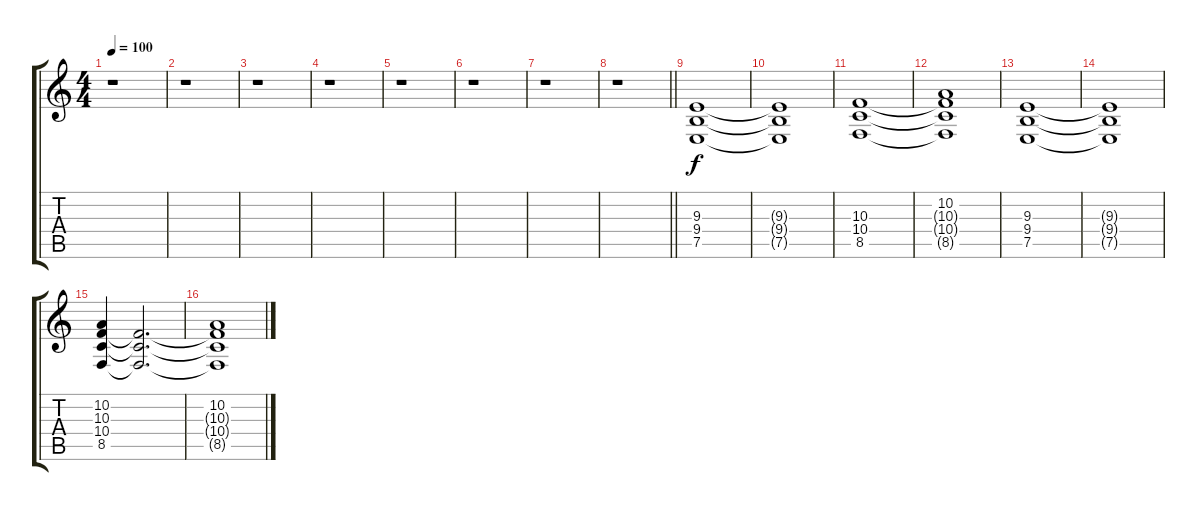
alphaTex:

\track "" {instrument voiceoohs}
\staff {score tabs}
\tuning (E4 B3 G3 D3 A2 E2) {hide}
\ts (4 4)
\tempo 100
\clef g2
\ks c
r.1{dy f} |
r.1 |
r.1 |
r.1 |
r.1 |
r.1 |
r.1 |
\barLineRight lightlight
r.1 |
(9.3 9.4 7.5).1{volume 9 instrument pad2warm} |
(9.3{t} 9.4{t} 7.5{t}).1 |
(10.3 10.4 8.5).1 |
(10.2 10.3{t} 10.4{t} 8.5{t}).1 |
(9.3 9.4 7.5).1 |
(9.3{t} 9.4{t} 7.5{t}).1 |
(10.2 10.3 10.4 8.5).4 (10.3{t} 10.4{t} 8.5{t}).2{d} |
(10.2 10.3{t} 10.4{t} 8.5{t}).1
